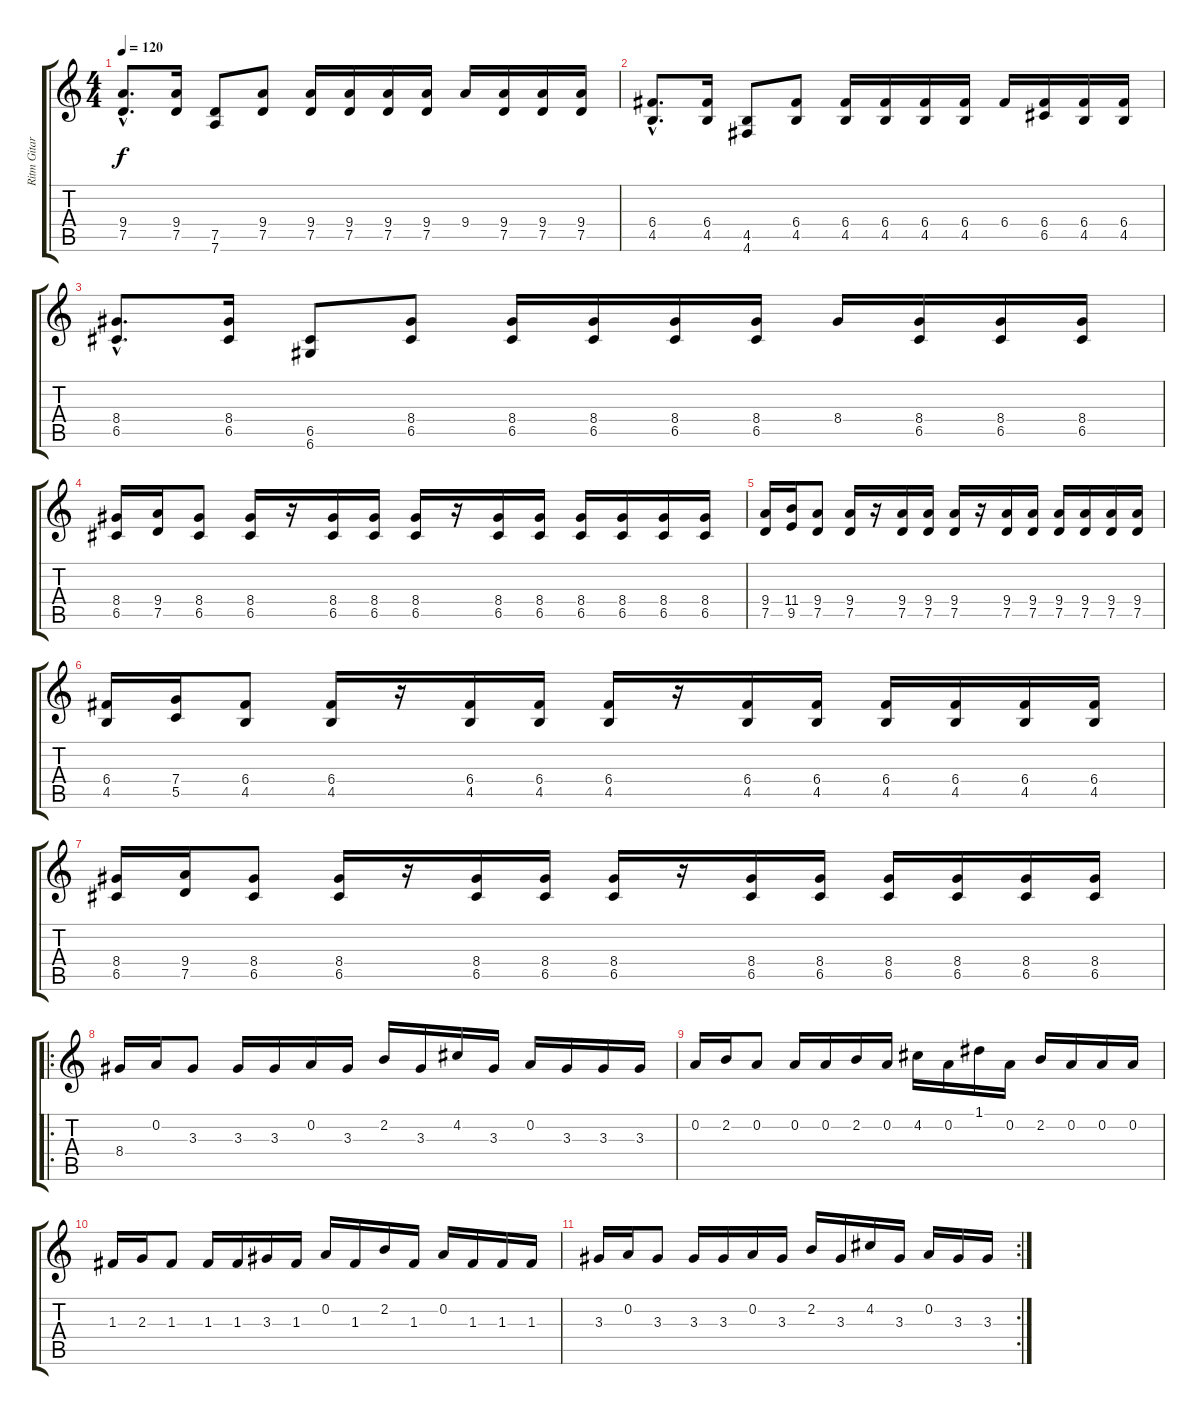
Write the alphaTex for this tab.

\track ("Ritm Gitar" "Ritm Gitar") {instrument distortionguitar}
\staff {score tabs}
\tuning (D4 A3 F3 C3 G2 D2) {hide}
\ts (4 4)
\tempo 120
\clef g2
\ks c
(9.4{hac} 7.5{hac}).8{d dy f} (9.4 7.5).16 (7.5 7.6).8 (9.4 7.5).8 (9.4 7.5).16 (9.4 7.5).16 (9.4 7.5).16 (9.4 7.5).16 9.4.16 (9.4 7.5).16 (9.4 7.5).16 (9.4 7.5).16 |
(6.4{hac} 4.5{hac}).8{d} (6.4 4.5).16 (4.5 4.6).8 (6.4 4.5).8 (6.4 4.5).16 (6.4 4.5).16 (6.4 4.5).16 (6.4 4.5).16 6.4.16 (6.4 6.5).16 (6.4 4.5).16 (6.4 4.5).16 |
(8.4{hac} 6.5{hac}).8{d} (8.4 6.5).16 (6.5 6.6).8 (8.4 6.5).8 (8.4 6.5).16 (8.4 6.5).16 (8.4 6.5).16 (8.4 6.5).16 8.4.16 (8.4 6.5).16 (8.4 6.5).16 (8.4 6.5).16 |
(8.4 6.5).16 (9.4 7.5).16 (8.4 6.5).8 (8.4 6.5).16 r.16 (8.4 6.5).16 (8.4 6.5).16 (8.4 6.5).16 r.16 (8.4 6.5).16 (8.4 6.5).16 (8.4 6.5).16 (8.4 6.5).16 (8.4 6.5).16 (8.4 6.5).16 |
(9.4 7.5).16 (11.4 9.5).16 (9.4 7.5).8 (9.4 7.5).16 r.16 (9.4 7.5).16 (9.4 7.5).16 (9.4 7.5).16 r.16 (9.4 7.5).16 (9.4 7.5).16 (9.4 7.5).16 (9.4 7.5).16 (9.4 7.5).16 (9.4 7.5).16 |
(6.4 4.5).16 (7.4 5.5).16 (6.4 4.5).8 (6.4 4.5).16 r.16 (6.4 4.5).16 (6.4 4.5).16 (6.4 4.5).16 r.16 (6.4 4.5).16 (6.4 4.5).16 (6.4 4.5).16 (6.4 4.5).16 (6.4 4.5).16 (6.4 4.5).16 |
(8.4 6.5).16 (9.4 7.5).16 (8.4 6.5).8 (8.4 6.5).16 r.16 (8.4 6.5).16 (8.4 6.5).16 (8.4 6.5).16 r.16 (8.4 6.5).16 (8.4 6.5).16 (8.4 6.5).16 (8.4 6.5).16 (8.4 6.5).16 (8.4 6.5).16 |
\ro
8.4.16 0.2.16 3.3.8 3.3.16 3.3.16 0.2.16 3.3.16 2.2.16 3.3.16 4.2.16 3.3.16 0.2.16 3.3.16 3.3.16 3.3.16 |
0.2.16 2.2.16 0.2.8 0.2.16 0.2.16 2.2.16 0.2.16 4.2.16 0.2.16 1.1.16 0.2.16 2.2.16 0.2.16 0.2.16 0.2.16 |
1.3.16 2.3.16 1.3.8 1.3.16 1.3.16 3.3.16 1.3.16 0.2.16 1.3.16 2.2.16 1.3.16 0.2.16 1.3.16 1.3.16 1.3.16 |
\rc 2
3.3.16 0.2.16 3.3.8 3.3.16 3.3.16 0.2.16 3.3.16 2.2.16 3.3.16 4.2.16 3.3.16 0.2.16 3.3.16 3.3.16
